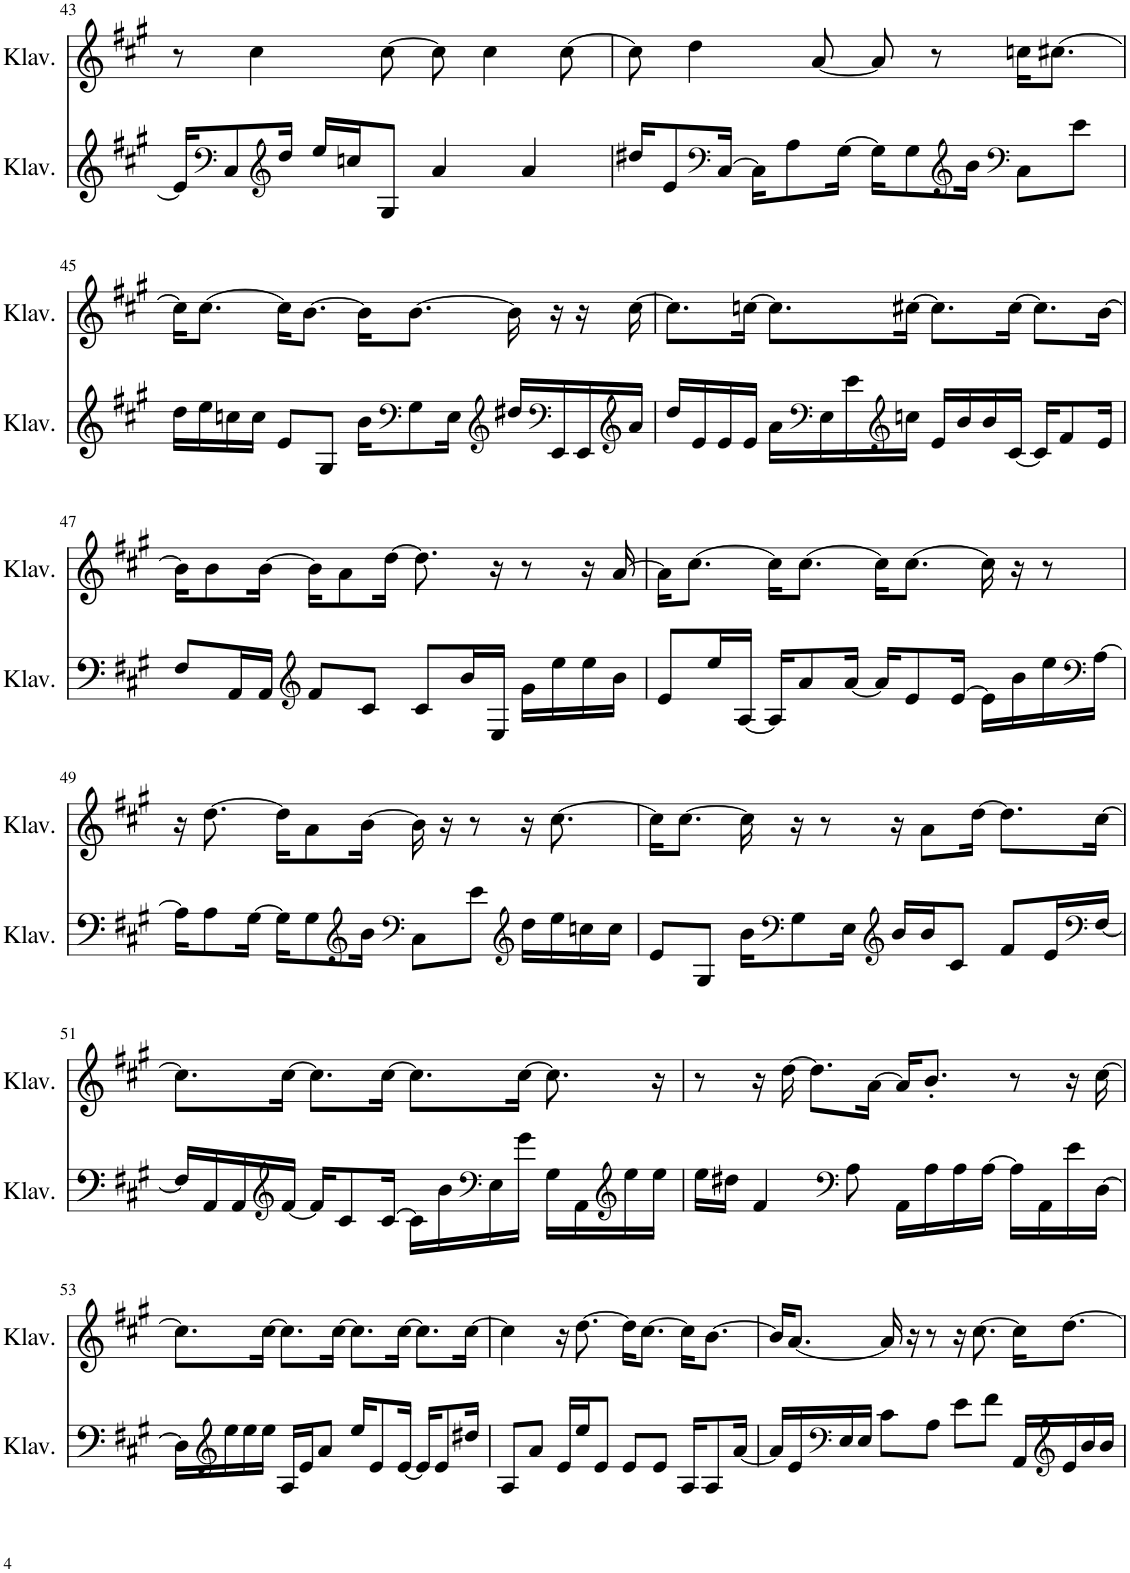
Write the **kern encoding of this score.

**kern	**kern
*part2	*part1
*staff2	*staff1
*I"Klavier	*I"Klavier
*I'Klav.	*I'Klav.
!!LO:PB:g=z
*clefG2	*clefG2
*k[f#c#g#]	*k[f#c#g#]
*M4/4	*M4/4
=43	=43
16e/KL]	8r
*clefF4	*
8C#/	.
.	4cc#\
*clefG2	*
16dd/Jk	.
16ee/LL	.
16ccn/J	.
8G#/J	[8cc#\
4a/	8cc#\]
.	4cc#\
4a/	.
.	[8cc#\
=44	=44
16dd#X/KL	8cc#\]
8e/	.
.	4dd\
*clefF4	*
[16C#/Jk	.
16C#\KL]	.
8A\	.
.	[8a/
[16G#\Jk	.
16G#\KL]	8a/]
8G#\	.
.	8r
*clefG2	*
16b\Jk	.
*clefF4	*
8C#\L	16ccn\KL
.	[8.cc#X\J
8e\J	.
!!LO:LB:g=z
=45	=45
16dd\LL	16cc#\KL]
16ee\	[8.cc#\J
16ccn\	.
16cc\JJ	.
8e/L	16cc#\KL]
.	[8.b\J
8G#/J	.
16b\KL	16b\KL]
*clefF4	*
8G#\	[8.b\J
16E\Jk	.
*clefG2	*
16dd#X/LL	16b\]
*clefF4	*
16EE/	16r
16EE/	16r
*clefG2	*
16a/JJ	[16cc#\
=46	=46
16dd/LL	8.cc#\L]
16e/	.
16e/	.
16e/JJ	[16ccn\Jk
16a\LL	8.cc\L]
*clefF4	*
16E\	.
16e\	.
*clefG2	*
16ccn\JJ	[16cc#X\Jk
16e/LL	8.cc#\L]
16b/	.
16b/	.
[16c#/JJ	[16cc#\Jk
16c#/KL]	8.cc#\L]
8f#/	.
16e/Jk	[16b\Jk
!!LO:LB:g=z
=47	=47
8F#/L	16b\KL]
.	8b\
16AA/L	.
16AA/JJ	[16b\Jk
*clefG2	*
8f#/L	16b\KL]
.	8a\
8c#/J	.
.	[16dd\Jk
8c#/L	8.dd\]
16b/L	.
16E/JJ	16r
16g#\LL	8r
16ee\	.
16ee\	16r
16b\JJ	[16a/
=48	=48
8e/L	16a\KL]
.	[8.cc#\J
16ee/L	.
[16A/JJ	.
16A/KL]	16cc#\KL]
8a/	[8.cc#\J
[16a/Jk	.
16a/KL]	16cc#\KL]
8e/	[8.cc#\J
[16e/Jk	.
16e\LL]	16cc#\]
16b\	16r
16ee\	8r
*clefF4	*
[16A\JJ	.
!!LO:LB:g=z
=49	=49
16A\KL]	16r
8A\	[8.dd\
[16G#\Jk	.
16G#\KL]	16dd\KL]
8G#\	8a\
*clefG2	*
16b\Jk	[16b\Jk
*clefF4	*
8C#\L	16b\]
.	16r
8e\J	8r
*clefG2	*
16dd\LL	16r
16ee\	[8.cc#\
16ccn\	.
16cc\JJ	.
=50	=50
8e/L	16cc#\KL]
.	[8.cc#\J
8G#/J	.
16b\KL	16cc#\]
*clefF4	*
8G#\	16r
.	8r
16E\Jk	.
*clefG2	*
16b/LL	16r
16b/J	8a\L
8c#/J	.
.	[16dd\Jk
8f#/L	8.dd\L]
16e/L	.
*clefF4	*
[16F#/JJ	[16cc#\Jk
!!LO:LB:g=z
=51	=51
16F#/LL]	8.cc#\L]
16AA/	.
16AA/	.
*clefG2	*
[16f#/JJ	[16cc#\Jk
16f#/KL]	8.cc#\L]
8c#/	.
[16c#/Jk	[16cc#\Jk
16c#\LL]	8.cc#\L]
16b\	.
*clefF4	*
16E\	.
16g#\JJ	[16cc#\Jk
16G#\LL	8.cc#\]
16AA\	.
*clefG2	*
16ee\	.
16ee\JJ	16r
=52	=52
16ee\LL	8r
16dd#X\JJ	.
4f#/	16r
.	[16dd\
.	8.dd\L]
*clefF4	*
8A\	.
.	[16a\Jk
16AA\LL	16a/KL]
16A\	8.b'/J
16A\	.
[16A\JJ	.
16A\LL]	8r
16AA\	.
16e\	16r
[16D\JJ	[16cc#\
!!LO:LB:g=z
=53	=53
16D\LL]	8.cc#\L]
*clefG2	*
16ee\	.
16ee\	.
16ee\JJ	[16cc#\Jk
16A/LL	8.cc#\L]
16e/J	.
8a/J	.
.	[16cc#\Jk
16ee/KL	8.cc#\L]
8e/	.
[16e/Jk	[16cc#\Jk
16e/KL]	8.cc#\L]
8e/	.
16dd#X/Jk	[16cc#\Jk
=54	=54
8A/L	4cc#\]
8a/J	.
16e/LL	16r
16ee/J	[8.dd\
8e/J	.
8e/L	16dd\KL]
.	[8.cc#\J
8e/J	.
16A/KL	16cc#\KL]
8A/	[8.b\J
[16a/Jk	.
=55	=55
16a/LL]	16b/KL]
16e/	[8.a/J
*clefF4	*
16E/	.
16E/JJ	.
8c#\L	16a/]
.	16r
8A\J	8r
8e\L	16r
.	[8.cc#\
8f#\J	.
16AA/LL	16cc#\KL]
*clefG2	*
16e/	[8.dd\J
16b/	.
16b/JJ	.
=	=
*-	*-
